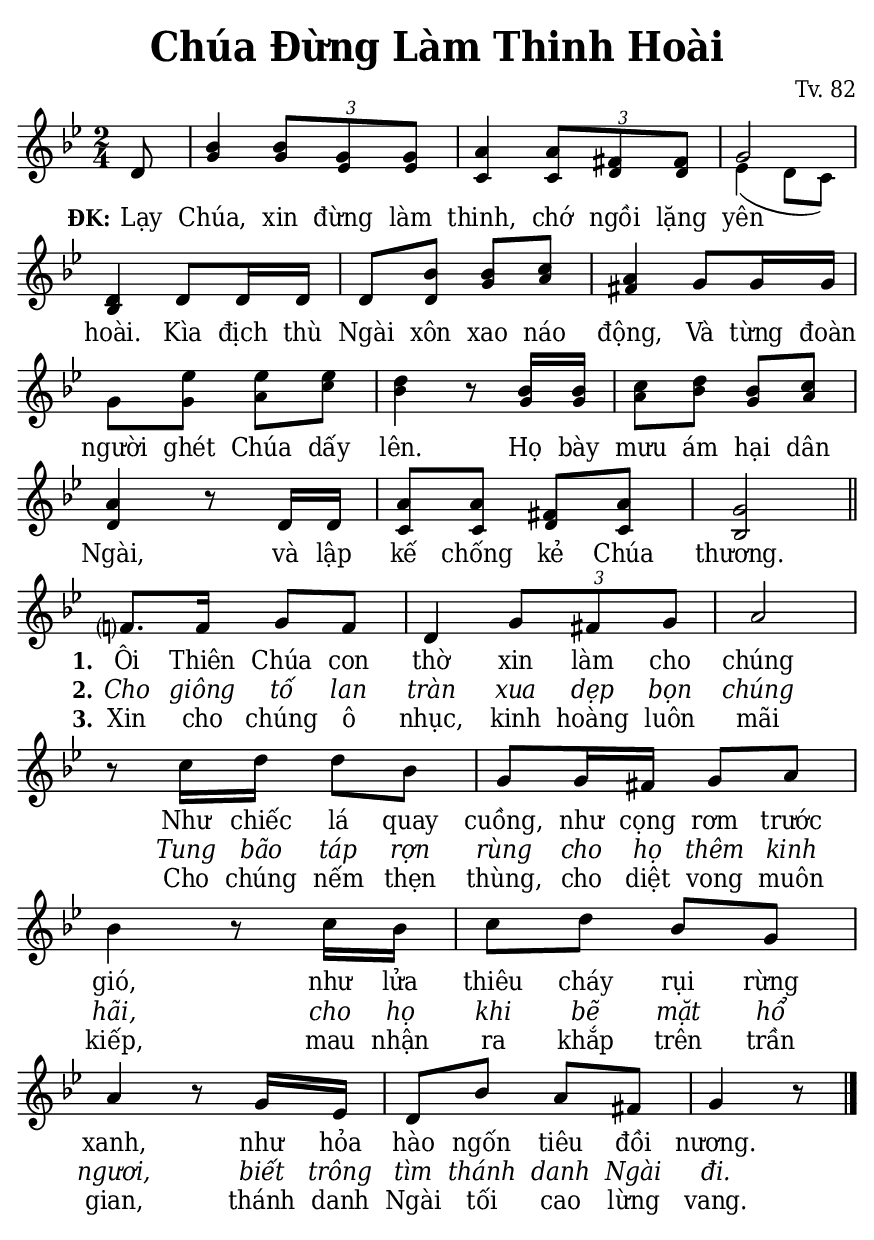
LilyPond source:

% Cài đặt chung\
\version "2.22.1"
\include "english.ly"

\header {
  title = \markup { \fontsize #1 "Chúa Đừng Làm Thinh Hoài" }
  composer = "Tv. 82"
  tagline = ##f
}

% Nhạc phiên khúc
nhacPhienKhucSop = \relative c' {
  \partial 8 d8 |
  bf'4 \tuplet 3/2 { bf8 g g } |
  a4 \tuplet 3/2 { a8 fs fs } |
  g2 |
  d4 d8 d16 d |
  d8 bf' bf c |
  a4 g8 g16 g |
  g8 ef' ef ef |
  d4 r8 bf16 bf |
  c8 d bf c |
  a4 r8 d,16 d |
  a'8 a fs a |
  g2 \bar "||"
  
  f!?8. f16 g8 f |
  d4 \tuplet 3/2 { g8 fs g } |
  a2 |
  r8 c16 d d8 bf |
  g g16 fs g8 a |
  bf4 r8 c16 bf |
  c8 d bf g |
  a4 r8 g16 ef |
  d8 bf' a fs |
  g4 r8 \bar "|."
}

nhacPhienKhucAlto = \relative c' {
  d8 |
  g4 \tuplet 3/2 { g8 ef ef } |
  c4 \tuplet 3/2 { c8 d d } |
  ef4 (d8 c) |
  bf4 d8 d16 d |
  d8 d g a |
  fs4 g8 g16 g |
  g8 g a c |
  bf4 r8 g16 g |
  a8 bf g a |
  d,4 r8 d16 d |
  c8 c d c |
  bf2
}

% Lời phiên khúc
loiPhienKhucSop = \lyrics {
  \set stanza = "ĐK:"
  Lạy Chúa, xin đừng làm thinh,
  chớ ngồi lặng yên hoài.
  Kìa địch thù Ngài xôn xao náo động,
  Và từng đoàn người ghét Chúa dấy lên.
  Họ bày mưu ám hại dân Ngài,
  và lập kế chống kẻ Chúa thương.
  <<
    {
      \set stanza = "1."
      Ôi Thiên Chúa con thờ xin làm cho chúng
      Như chiếc lá quay cuồng,
      như cọng rơm trước gió,
      như lửa thiêu cháy rụi rừng xanh,
      như hỏa hào ngốn tiêu đồi nương.
    }
    \new Lyrics {
	    \set associatedVoice = "beSop"
	    \set stanza = "2."
      \override Lyrics.LyricText.font-shape = #'italic
	    Cho giông tố lan tràn xua dẹp bọn chúng
	    Tung bão táp rợn rùng cho họ thêm kinh hãi,
	    cho họ khi bẽ mặt hổ ngươi,
	    biết trông tìm thánh danh Ngài đi.
    }
    \new Lyrics {
	    \set associatedVoice = "beSop"
	    \set stanza = "3."
	    Xin cho chúng ô nhục, kinh hoàng luôn mãi
	    Cho chúng nếm thẹn thùng,
	    cho diệt vong muôn kiếp,
	    mau nhận ra khắp trên trần gian,
	    thánh danh Ngài tối cao lừng vang.
    }
  >>
}

% Dàn trang
\paper {
  #(set-paper-size "a5")
  top-margin = 3\mm
  bottom-margin = 3\mm
  left-margin = 3\mm
  right-margin = 3\mm
  indent = #0
  #(define fonts
	 (make-pango-font-tree "Deja Vu Serif Condensed"
	 		       "Deja Vu Serif Condensed"
			       "Deja Vu Serif Condensed"
			       (/ 20 20)))
  print-page-number = ##f
  page-count = #1
}

TongNhip = {
  \key bf \major \time 2/4
  \set Timing.beamExceptions = #'()
  \set Timing.baseMoment = #(ly:make-moment 1/4)
}

% Đổi kích thước nốt cho bè phụ
notBePhu =
#(define-music-function (font-size music) (number? ly:music?)
   (for-some-music
     (lambda (m)
       (if (music-is-of-type? m 'rhythmic-event)
           (begin
             (set! (ly:music-property m 'tweaks)
                   (cons `(font-size . ,font-size)
                         (ly:music-property m 'tweaks)))
             #t)
           #f))
     music)
   music)

\score {
  \new ChoirStaff <<
    \new Staff \with {
        \consists "Merge_rests_engraver"
        printPartCombineTexts = ##f
      }
      <<
      \new Voice \TongNhip \partCombine 
        \nhacPhienKhucSop
        \notBePhu -1 { \nhacPhienKhucAlto }
      \new NullVoice = beSop \nhacPhienKhucSop
      \new Lyrics \lyricsto beSop \loiPhienKhucSop
      >>
  >>
  \layout {
    \override Lyrics.LyricSpace.minimum-distance = #1.5
    \override Score.BarNumber.break-visibility = ##(#f #f #f)
    \override Score.SpacingSpanner.uniform-stretching = ##t
  } 
}
